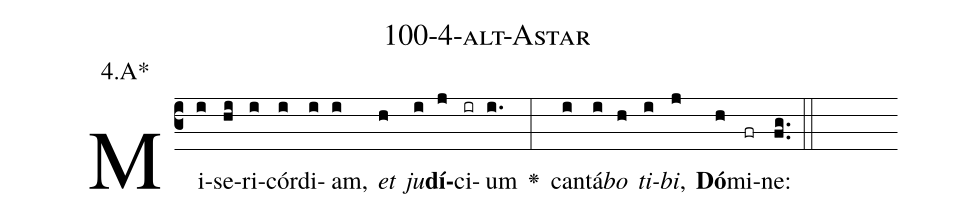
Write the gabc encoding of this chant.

name: 100-4-alt-Astar;
annotation: 4.A*;
%%
(c3)Mi(i)se(hi)ri(i)cór(i)di(i)am,(i) <i>et</i>(h) <i>ju</i>(i)<b>dí</b>(j)ci(ir)um(i.) <v>\greheightstar</v>(:) can(i)tá(i)<i>bo</i>(h) <i>ti</i>(i)<i>bi</i>,(j) <b>Dó</b>(h)mi(fr)ne:(fg..) (::)


%E(i) u(h) o(i) u(j) a(h) e.(fg..) (::)
